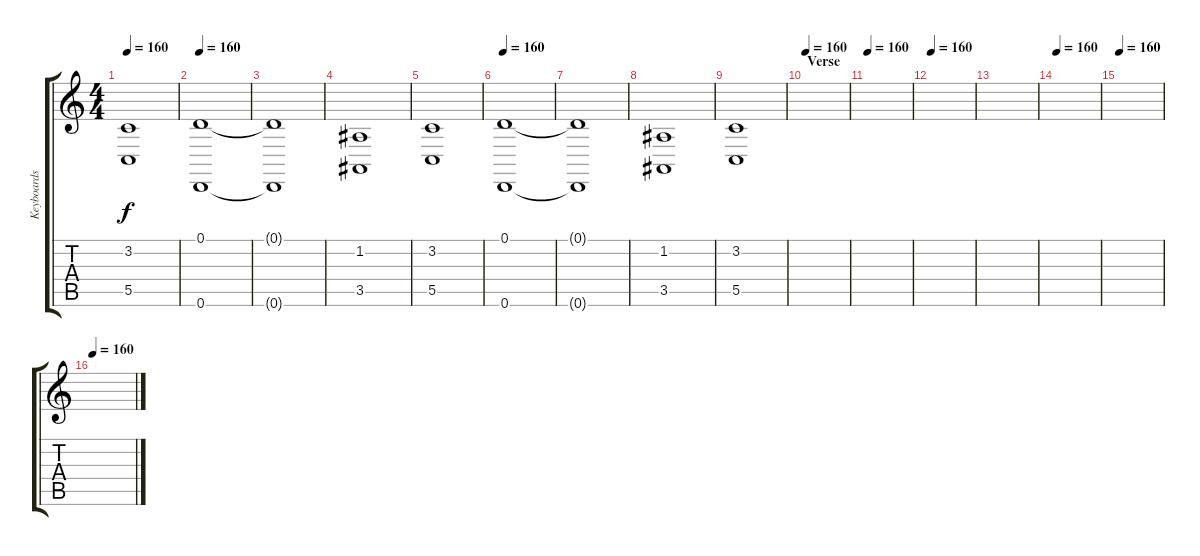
\track ("Keyboards III" "Keyboards ") {instrument tremolostrings}
\staff {score tabs}
\tuning (D4 A3 F3 C3 G2 D2) {hide}
\ts (4 4)
\tempo 160
\clef g2
\ks c
(3.2 5.5).1{dy f} |
\tempo 160
(0.1 0.6).1 |
(0.1{t} 0.6{t}).1 |
(1.2 3.5).1 |
(3.2 5.5).1 |
\tempo 160
(0.1 0.6).1 |
(0.1{t} 0.6{t}).1 |
(1.2 3.5).1 |
(3.2 5.5).1 |
\section ("" "Verse")
\tempo 160
|
\tempo 160
|
\tempo 160
|
|
\tempo 160
|
\tempo 160
|
\tempo 160
